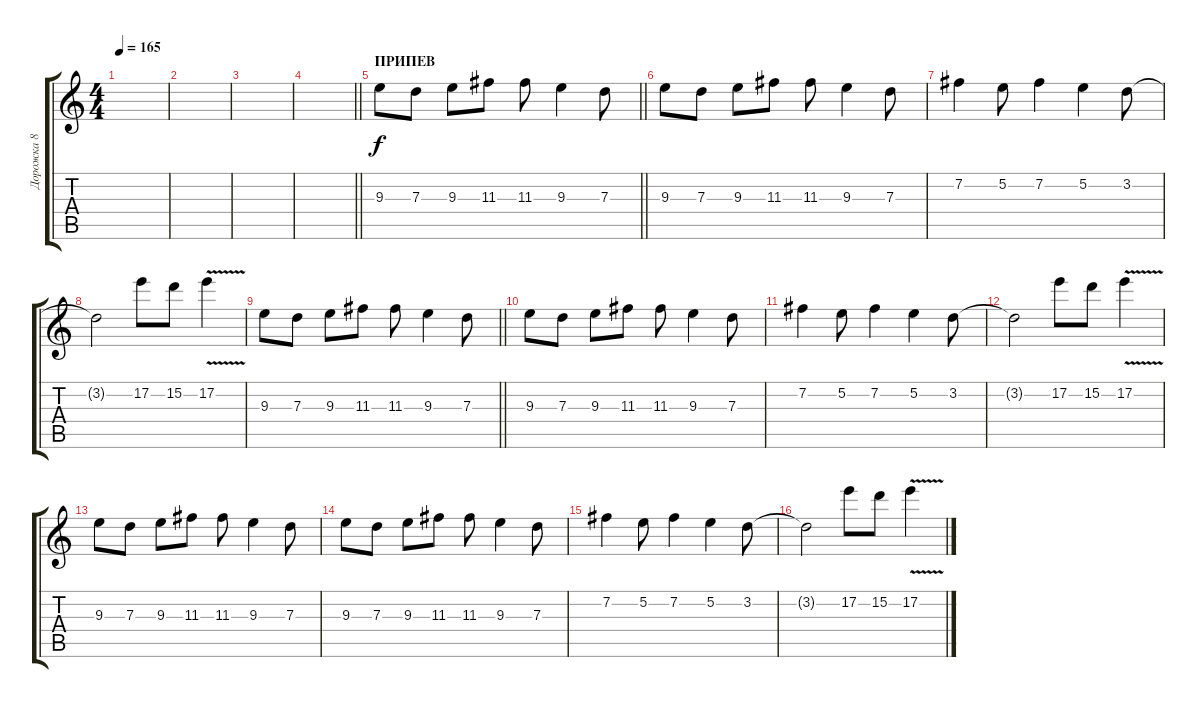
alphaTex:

\track ("Дорожка 8" "Дорожка 8") {instrument distortionguitar}
\staff {score tabs}
\tuning (E4 B3 G3 D3 A2 E2) {hide}
\ts (4 4)
\tempo 165
\clef g2
\ks c
|
|
|
\barLineRight lightlight
|
\section ("" "ПРИПЕВ")
\barLineRight lightlight
9.3.8 7.3.8 9.3.8 11.3.8 11.3.8 9.3.4 7.3.8 |
9.3.8 7.3.8 9.3.8 11.3.8 11.3.8 9.3.4 7.3.8 |
7.2.4 5.2.8 7.2.4 5.2.4 3.2.8 |
3.2{t}.2 17.2.8 15.2.8 17.2{v}.4 |
\barLineRight lightlight
9.3.8 7.3.8 9.3.8 11.3.8 11.3.8 9.3.4 7.3.8 |
9.3.8 7.3.8 9.3.8 11.3.8 11.3.8 9.3.4 7.3.8 |
7.2.4 5.2.8 7.2.4 5.2.4 3.2.8 |
3.2{t}.2 17.2.8 15.2.8 17.2{v}.4 |
9.3.8 7.3.8 9.3.8 11.3.8 11.3.8 9.3.4 7.3.8 |
9.3.8 7.3.8 9.3.8 11.3.8 11.3.8 9.3.4 7.3.8 |
7.2.4 5.2.8 7.2.4 5.2.4 3.2.8 |
3.2{t}.2 17.2.8 15.2.8 17.2{v}.4
